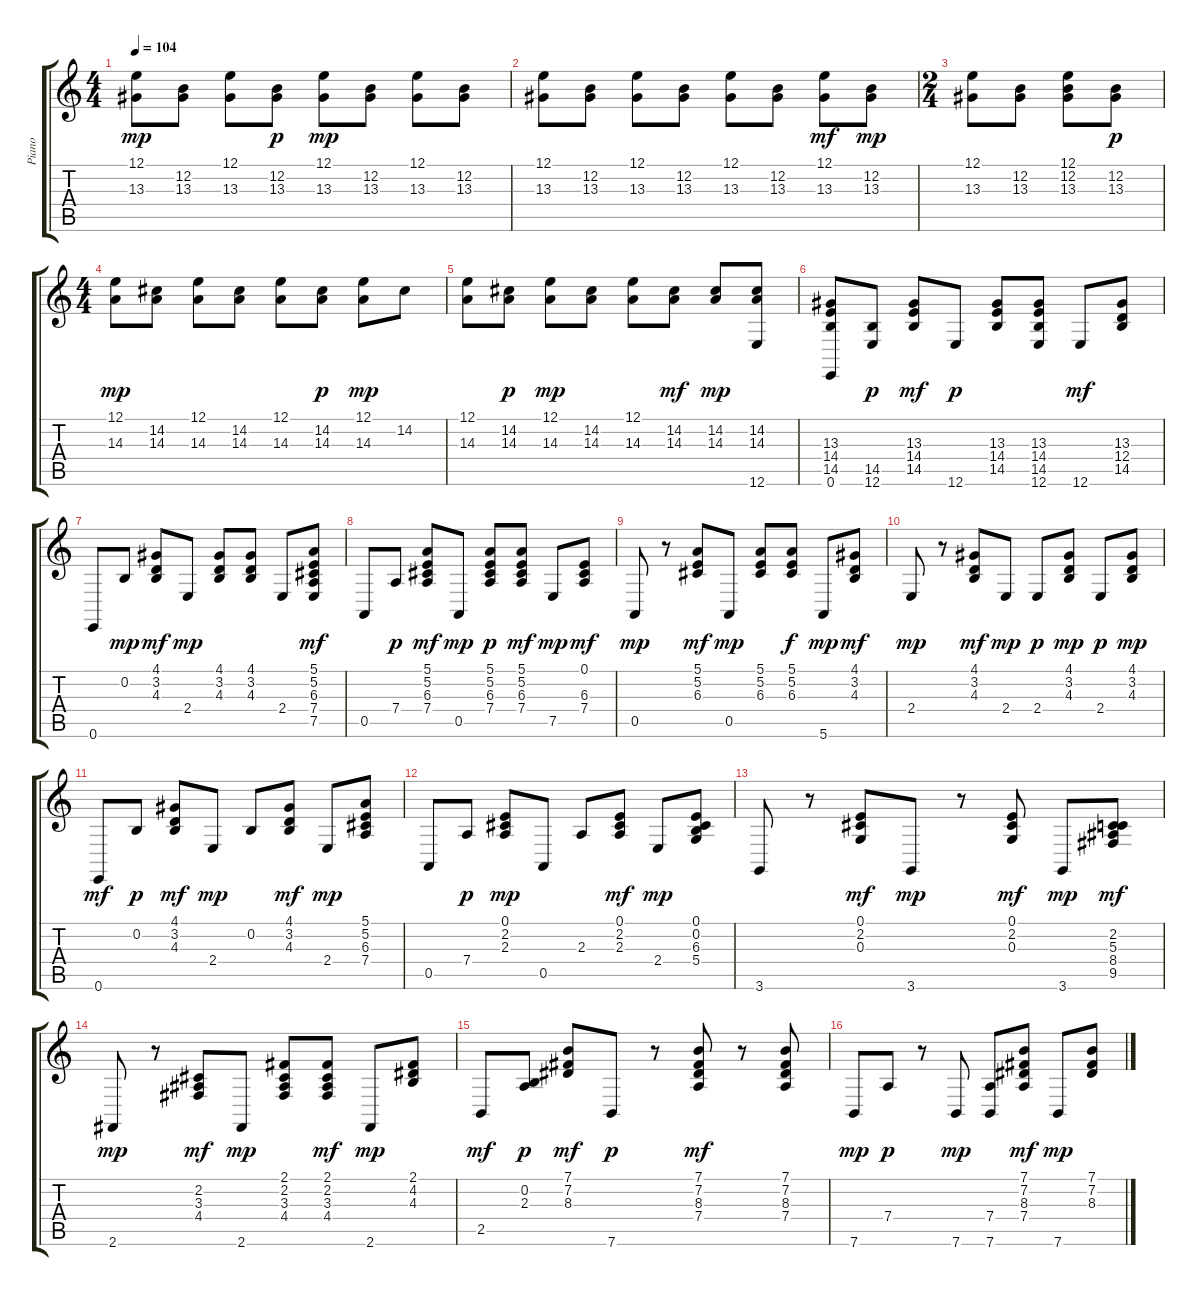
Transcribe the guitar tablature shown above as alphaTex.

\track ("Piano" "Piano") {instrument brightacousticpiano}
\staff {score tabs}
\tuning (E4 B3 G3 D3 A2 E2) {hide}
\ts (4 4)
\tempo 104
\clef g2
\ks c
(12.1 13.3).8{dy mp} (12.2 13.3).8 (12.1 13.3).8 (12.2 13.3).8{dy p} (12.1 13.3).8{dy mp} (12.2 13.3).8 (12.1 13.3).8 (12.2 13.3).8 |
(12.1 13.3).8 (12.2 13.3).8 (12.1 13.3).8 (12.2 13.3).8 (12.1 13.3).8 (12.2 13.3).8 (12.1 13.3).8{dy mf} (12.2 13.3).8{dy mp} |
\ts (2 4)
(12.1 13.3).8 (12.2 13.3).8 (12.1 12.2 13.3).8 (12.2 13.3).8{dy p} |
\ts (4 4)
(12.1 14.3).8{dy mp} (14.2 14.3).8 (12.1 14.3).8 (14.2 14.3).8 (12.1 14.3).8 (14.2 14.3).8{dy p} (12.1 14.3).8{dy mp} 14.2.8 |
(12.1 14.3).8 (14.2 14.3).8{dy p} (12.1 14.3).8{dy mp} (14.2 14.3).8 (12.1 14.3).8 (14.2 14.3).8{dy mf} (14.2 14.3).8{dy mp} (14.2 14.3 12.6).8 |
(13.3 14.4 14.5 0.6).8 (14.5 12.6).8{dy p} (13.3 14.4 14.5).8{dy mf} 12.6.8{dy p} (13.3 14.4 14.5).8 (13.3 14.4 14.5 12.6).8 12.6.8{dy mf} (13.3 12.4 14.5).8 |
0.6.8 0.2.8{dy mp} (4.1 3.2 4.3).8{dy mf} 2.4.8{dy mp} (4.1 3.2 4.3).8 (4.1 3.2 4.3).8 2.4.8 (5.1 5.2 6.3 7.4 7.5).8{dy mf} |
0.5.8 7.4.8{dy p} (5.1 5.2 6.3 7.4).8{dy mf} 0.5.8{dy mp} (5.1 5.2 6.3 7.4).8{dy p} (5.1 5.2 6.3 7.4).8{dy mf} 7.5.8{dy mp} (0.1 6.3 7.4).8{dy mf} |
0.5.8{dy mp} r.8 (5.1 5.2 6.3).8{dy mf} 0.5.8{dy mp} (5.1 5.2 6.3).8 (5.1 5.2 6.3).8{dy f} 5.6.8{dy mp} (4.1 3.2 4.3).8{dy mf} |
2.4.8{dy mp} r.8 (4.1 3.2 4.3).8{dy mf} 2.4.8{dy mp} 2.4.8{dy p} (4.1 3.2 4.3).8{dy mp} 2.4.8{dy p} (4.1 3.2 4.3).8{dy mp} |
0.6.8{dy mf} 0.2.8{dy p} (4.1 3.2 4.3).8{dy mf} 2.4.8{dy mp} 0.2.8 (4.1 3.2 4.3).8{dy mf} 2.4.8{dy mp} (5.1 5.2 6.3 7.4).8 |
0.5.8 7.4.8{dy p} (0.1 2.2 2.3).8{dy mp} 0.5.8 2.3.8 (0.1 2.2 2.3).8{dy mf} 2.4.8{dy mp} (0.1 0.2 6.3 5.4).8 |
3.6.8 r.8 (0.1 2.2 0.3).8{dy mf} 3.6.8{dy mp} r.8 (0.1 2.2 0.3).8{dy mf} 3.6.8{dy mp} (2.2 5.3 8.4 9.5).8{dy mf} |
2.6.8{dy mp} r.8 (2.2 3.3 4.4).8{dy mf} 2.6.8{dy mp} (2.1 2.2 3.3 4.4).8 (2.1 2.2 3.3 4.4).8{dy mf} 2.6.8{dy mp} (2.1 4.2 4.3).8 |
2.5.8{dy mf} (0.2 2.3).8{dy p} (7.1 7.2 8.3).8{dy mf} 7.6.8{dy p} r.8 (7.1 7.2 8.3 7.4).8{dy mf} r.8 (7.1 7.2 8.3 7.4).8 |
7.6.8{dy mp} 7.4.8{dy p} r.8 7.6.8{dy mp} (7.4 7.6).8 (7.1 7.2 8.3 7.4).8{dy mf} 7.6.8{dy mp} (7.1 7.2 8.3).8
